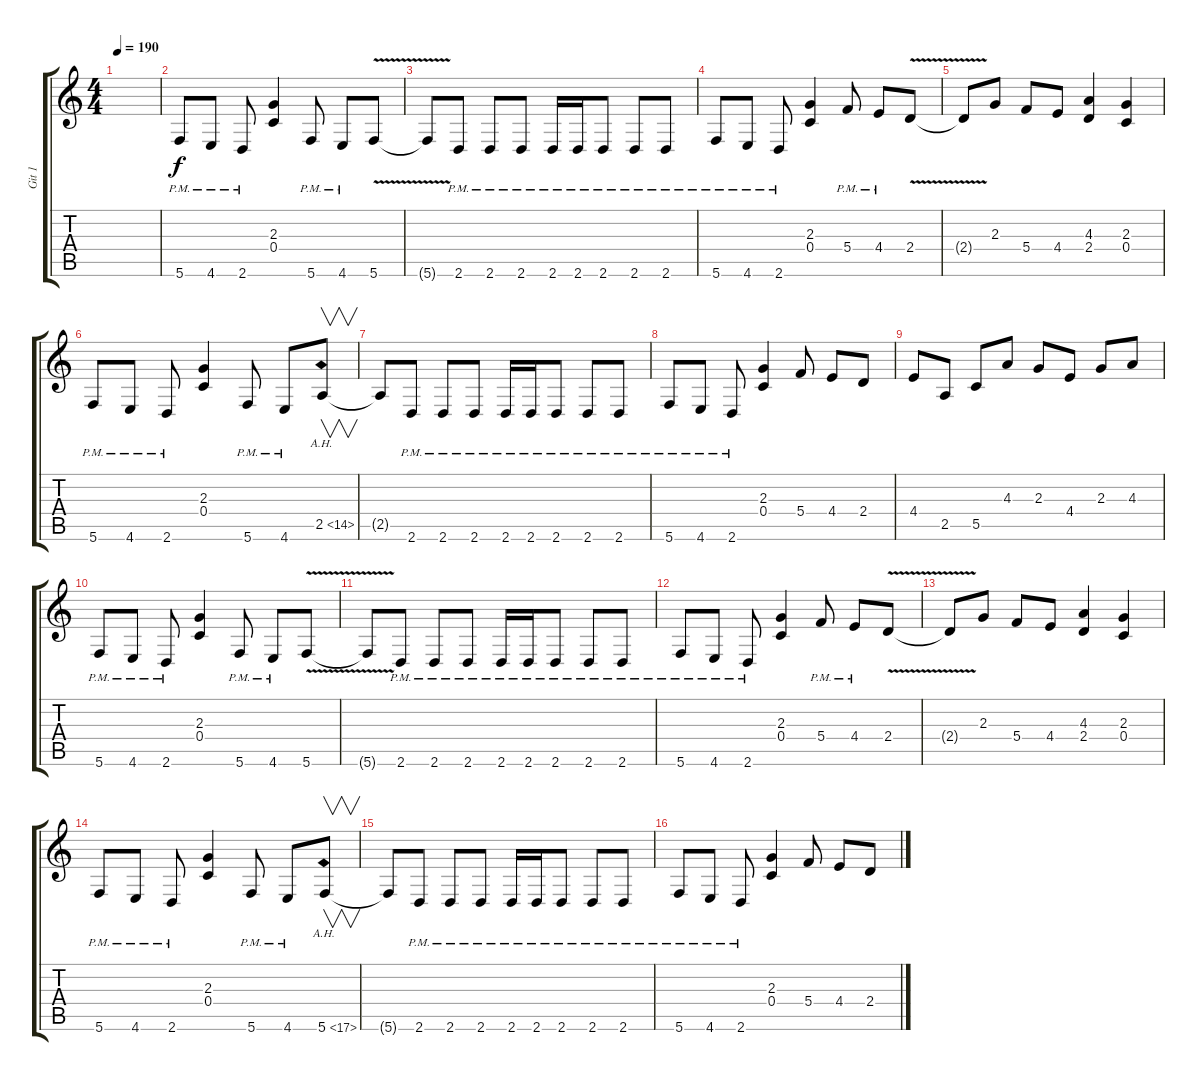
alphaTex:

\track ("Git 1" "Git 1") {instrument distortionguitar}
\staff {score tabs}
\tuning (D4 A3 F3 C3 G2 C2) {hide}
\ts (4 4)
\tempo 190
\clef g2
\ks c
|
5.6{pm}.8 4.6{pm}.8 2.6{pm}.8 (2.3 0.4).4 5.6{pm}.8 4.6{pm}.8 5.6{v}.8 |
5.6{t}.8 2.6{pm}.8 2.6{pm}.8 2.6{pm}.8 2.6{pm}.16 2.6{pm}.16 2.6{pm}.8 2.6{pm}.8 2.6{pm}.8 |
5.6{pm}.8 4.6{pm}.8 2.6{pm}.8 (2.3 0.4).4 5.4{pm}.8 4.4{pm}.8 2.4{v}.8 |
2.4{t}.8 2.3.8 5.4.8 4.4.8 (4.3 2.4).4 (2.3 0.4).4 |
5.6{pm}.8 4.6{pm}.8 2.6{pm}.8 (2.3 0.4).4 5.6{pm}.8 4.6{pm}.8 2.5{ah 12}.8{v} |
2.5{t}.8 2.6{pm}.8 2.6{pm}.8 2.6{pm}.8 2.6{pm}.16 2.6{pm}.16 2.6{pm}.8 2.6{pm}.8 2.6{pm}.8 |
5.6{pm}.8 4.6{pm}.8 2.6{pm}.8 (2.3 0.4).4 5.4.8 4.4.8 2.4.8 |
4.4.8 2.5.8 5.5.8 4.3.8 2.3.8 4.4.8 2.3.8 4.3.8 |
5.6{pm}.8 4.6{pm}.8 2.6{pm}.8 (2.3 0.4).4 5.6{pm}.8 4.6{pm}.8 5.6{v}.8 |
5.6{t}.8 2.6{pm}.8 2.6{pm}.8 2.6{pm}.8 2.6{pm}.16 2.6{pm}.16 2.6{pm}.8 2.6{pm}.8 2.6{pm}.8 |
5.6{pm}.8 4.6{pm}.8 2.6{pm}.8 (2.3 0.4).4 5.4{pm}.8 4.4{pm}.8 2.4{v}.8 |
2.4{t}.8 2.3.8 5.4.8 4.4.8 (4.3 2.4).4 (2.3 0.4).4 |
5.6{pm}.8 4.6{pm}.8 2.6{pm}.8 (2.3 0.4).4 5.6{pm}.8 4.6{pm}.8 5.6{ah 12}.8{v} |
5.6{t}.8 2.6{pm}.8 2.6{pm}.8 2.6{pm}.8 2.6{pm}.16 2.6{pm}.16 2.6{pm}.8 2.6{pm}.8 2.6{pm}.8 |
5.6{pm}.8 4.6{pm}.8 2.6{pm}.8 (2.3 0.4).4 5.4.8 4.4.8 2.4.8
